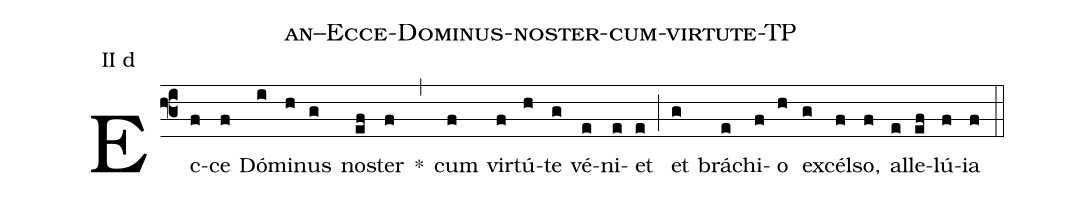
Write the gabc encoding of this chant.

name: an--Ecce-Dominus-noster-cum-virtute-TP;
annotation: II d;
%%
(f3) Ec(f)ce(f) Dó(i)mi(h)nus(g) no(ef)ster(f) *(,)
cum(f) vir(f)tú(h)te(g) vé(e)ni(e)et(e) (;)
et(g) brá(e)chi(f)o(h) ex(g)cél(f)so,(f) al(e)le(ef)lú(f)ia(f) (::)
